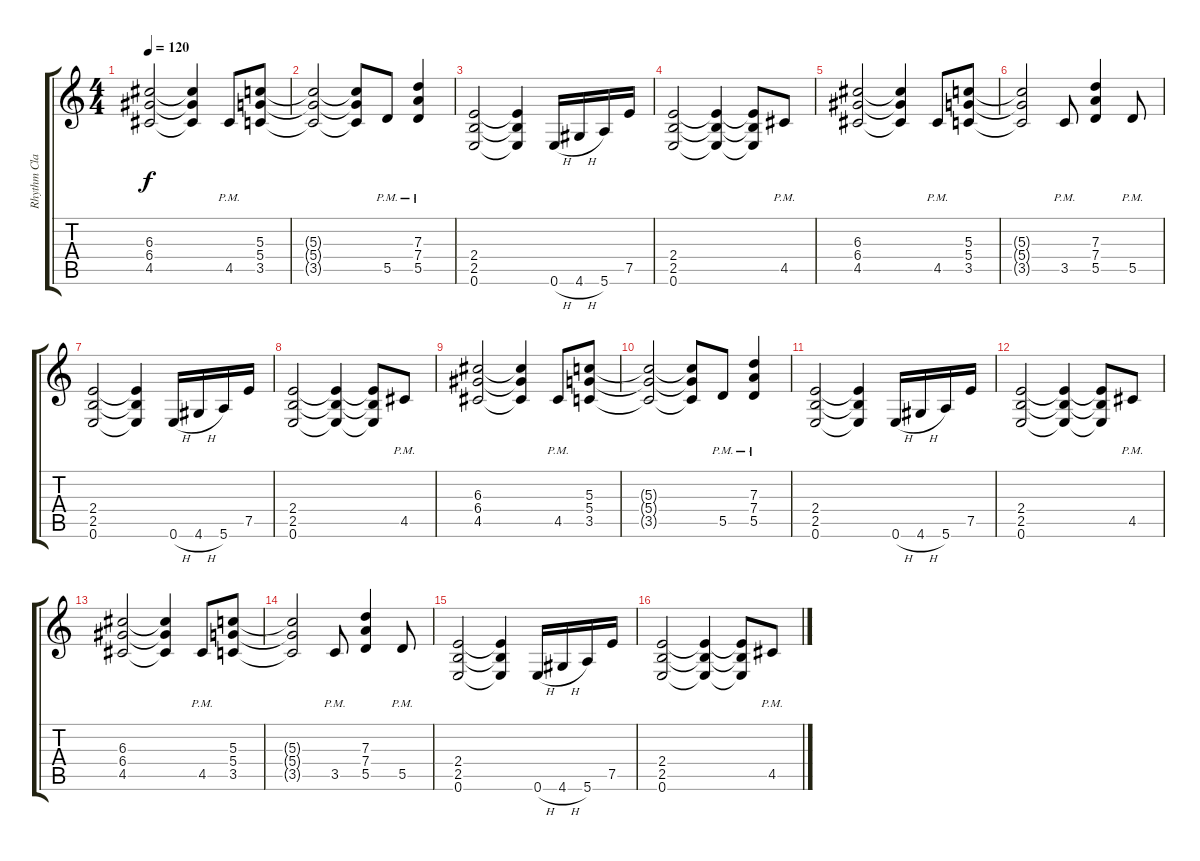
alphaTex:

\track ("Rhythm Clark" "Rhythm Cla") {instrument distortionguitar}
\staff {score tabs}
\tuning (E4 B3 G3 D3 A2 E2) {hide}
\ts (4 4)
\tempo 120
\clef g2
\ks c
(6.3 6.4 4.5).2{dy f} (6.3{t} 6.4{t} 4.5{t}).4 4.5{pm}.8 (5.3 5.4 3.5).8 |
(5.3{t} 5.4{t} 3.5{t}).2 (5.3{t} 5.4{t} 3.5{t}).8 5.5{pm}.8 (7.3 7.4 5.5{pm}).4 |
(2.4 2.5 0.6).2 (2.4{t} 2.5{t} 0.6{t}).4 0.6{h}.16 4.6{h}.16 5.6.16 7.5.16 |
(2.4 2.5 0.6).2 (2.4{t} 2.5{t} 0.6{t}).4 (2.4{t} 2.5{t} 0.6{t}).8 4.5{pm}.8 |
(6.3 6.4 4.5).2 (6.3{t} 6.4{t} 4.5{t}).4 4.5{pm}.8 (5.3 5.4 3.5).8 |
(5.3{t} 5.4{t} 3.5{t}).2 3.5{pm}.8 (7.3 7.4 5.5).4 5.5{pm}.8 |
(2.4 2.5 0.6).2 (2.4{t} 2.5{t} 0.6{t}).4 0.6{h}.16 4.6{h}.16 5.6.16 7.5.16 |
(2.4 2.5 0.6).2 (2.4{t} 2.5{t} 0.6{t}).4 (2.4{t} 2.5{t} 0.6{t}).8 4.5{pm}.8 |
(6.3 6.4 4.5).2 (6.3{t} 6.4{t} 4.5{t}).4 4.5{pm}.8 (5.3 5.4 3.5).8 |
(5.3{t} 5.4{t} 3.5{t}).2 (5.3{t} 5.4{t} 3.5{t}).8 5.5{pm}.8 (7.3 7.4 5.5{pm}).4 |
(2.4 2.5 0.6).2 (2.4{t} 2.5{t} 0.6{t}).4 0.6{h}.16 4.6{h}.16 5.6.16 7.5.16 |
(2.4 2.5 0.6).2 (2.4{t} 2.5{t} 0.6{t}).4 (2.4{t} 2.5{t} 0.6{t}).8 4.5{pm}.8 |
(6.3 6.4 4.5).2 (6.3{t} 6.4{t} 4.5{t}).4 4.5{pm}.8 (5.3 5.4 3.5).8{volume 13} |
(5.3{t} 5.4{t} 3.5{t}).2 3.5{pm}.8 (7.3 7.4 5.5).4 5.5{pm}.8 |
(2.4 2.5 0.6).2 (2.4{t} 2.5{t} 0.6{t}).4 0.6{h}.16 4.6{h}.16 5.6.16 7.5.16 |
(2.4 2.5 0.6).2 (2.4{t} 2.5{t} 0.6{t}).4 (2.4{t} 2.5{t} 0.6{t}).8 4.5{pm}.8
